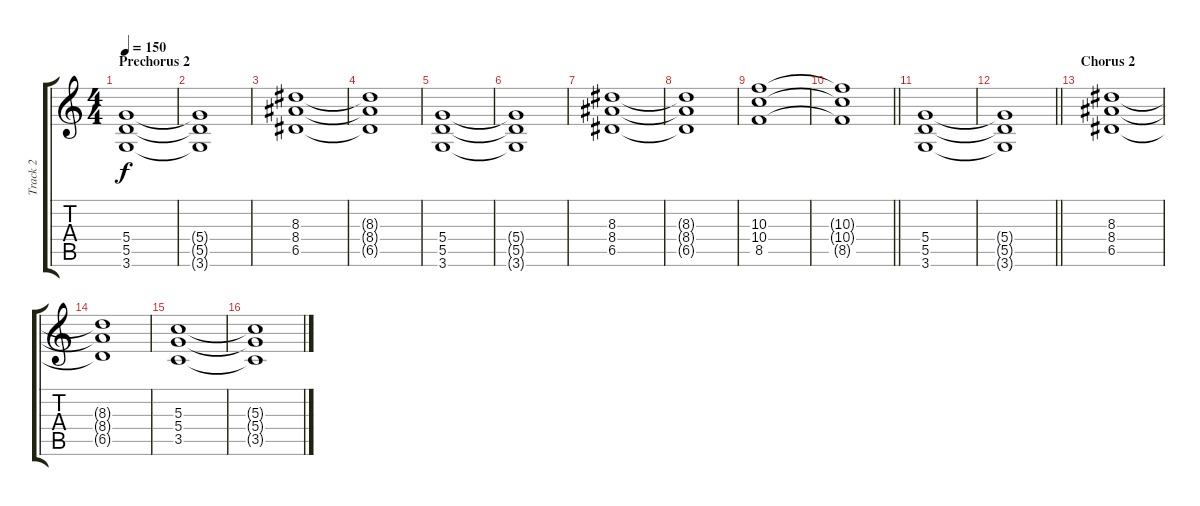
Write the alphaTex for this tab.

\track ("Track 2" "Track 2") {instrument distortionguitar}
\staff {score tabs}
\tuning (E4 B3 G3 D3 A2 E2) {hide}
\ts (4 4)
\section ("" "Prechorus 2")
\tempo 150
\clef g2
\ks c
(5.4 5.5 3.6).1{dy f} |
(5.4{t} 5.5{t} 3.6{t}).1 |
(8.3 8.4 6.5).1 |
(8.3{t} 8.4{t} 6.5{t}).1 |
(5.4 5.5 3.6).1 |
(5.4{t} 5.5{t} 3.6{t}).1 |
(8.3 8.4 6.5).1 |
(8.3{t} 8.4{t} 6.5{t}).1 |
(10.3 10.4 8.5).1 |
\barLineRight lightlight
(10.3{t} 10.4{t} 8.5{t}).1 |
(5.4 5.5 3.6).1 |
\barLineRight lightlight
(5.4{t} 5.5{t} 3.6{t}).1 |
\section ("" "Chorus 2")
(8.3 8.4 6.5).1 |
(8.3{t} 8.4{t} 6.5{t}).1 |
(5.3 5.4 3.5).1 |
(5.3{t} 5.4{t} 3.5{t}).1
